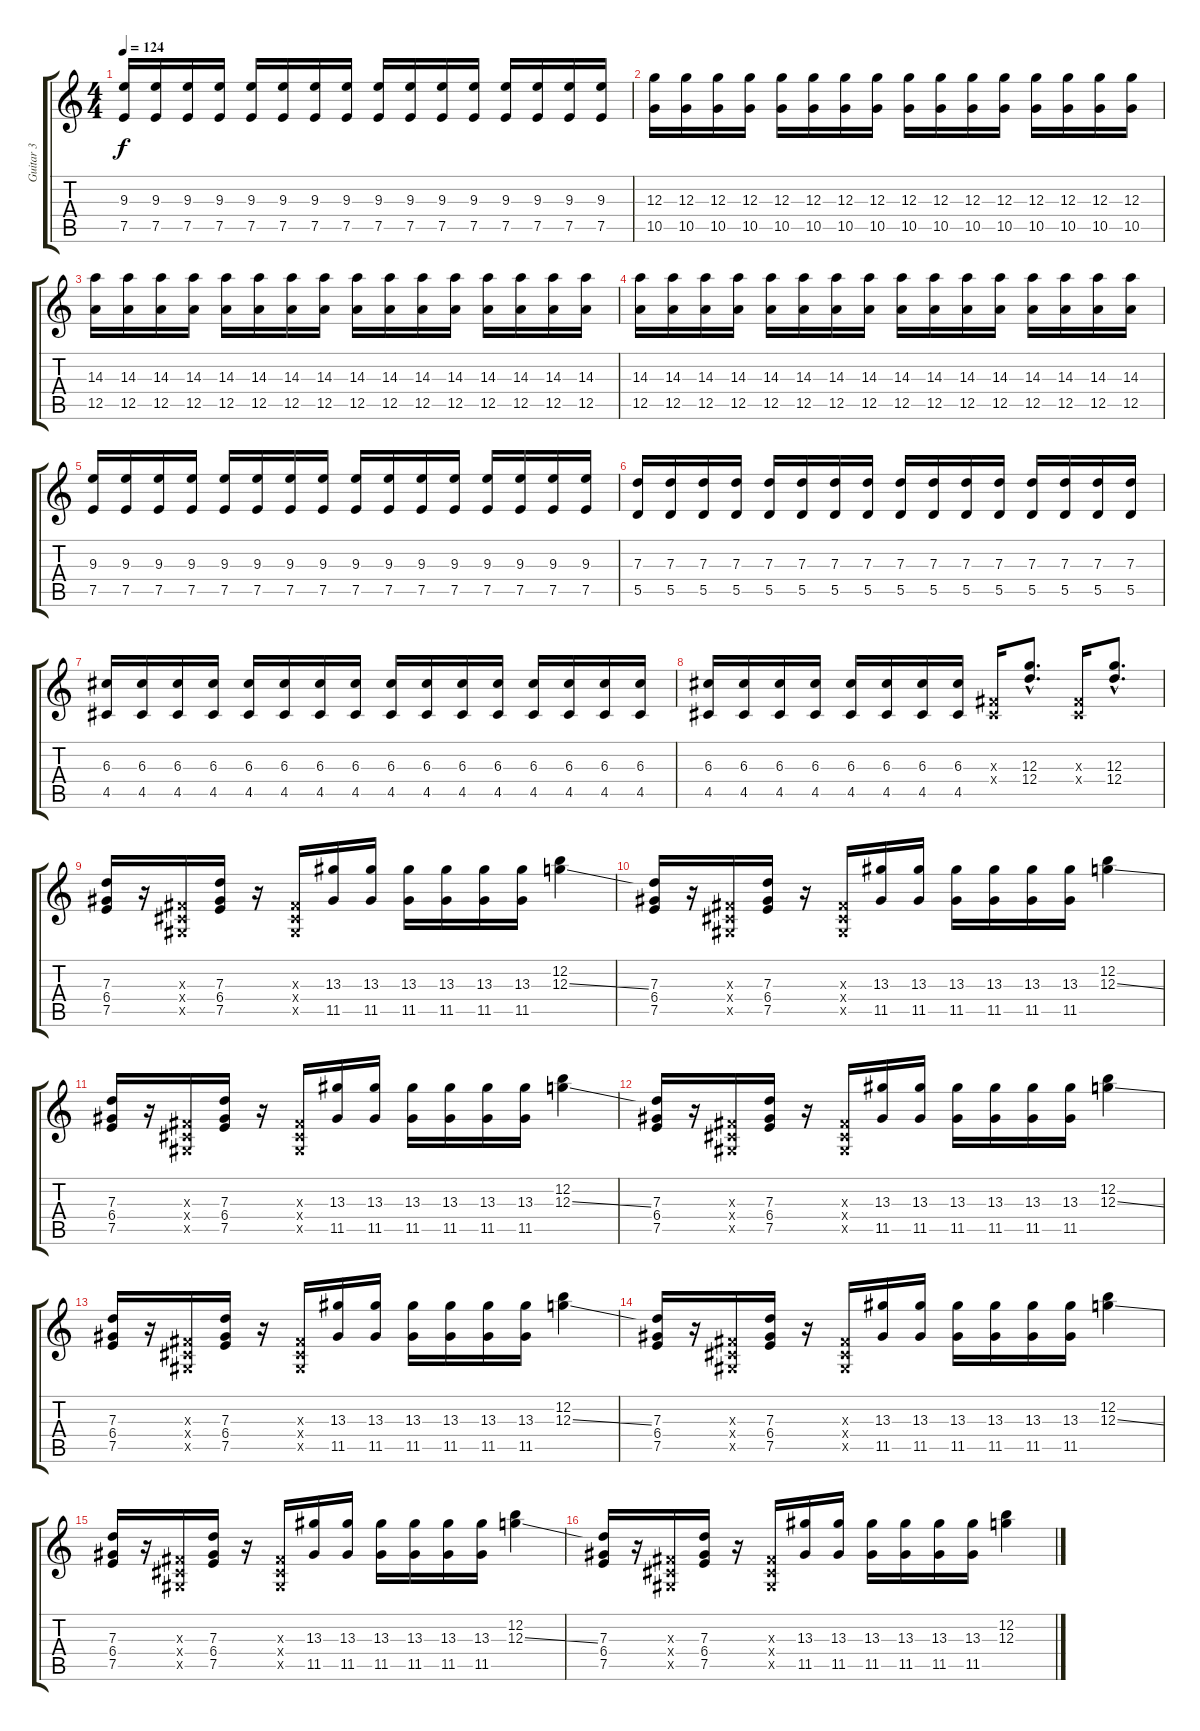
\track ("Guitar 3" "Guitar 3") {instrument overdrivenguitar}
\staff {score tabs}
\tuning (E4 B3 G3 D3 A2 E2) {hide}
\ts (4 4)
\tempo 124
\clef g2
\ks c
(9.3 7.5).16{dy f} (9.3 7.5).16 (9.3 7.5).16 (9.3 7.5).16 (9.3 7.5).16 (9.3 7.5).16 (9.3 7.5).16 (9.3 7.5).16 (9.3 7.5).16 (9.3 7.5).16 (9.3 7.5).16 (9.3 7.5).16 (9.3 7.5).16 (9.3 7.5).16 (9.3 7.5).16 (9.3 7.5).16 |
(12.3 10.5).16 (12.3 10.5).16 (12.3 10.5).16 (12.3 10.5).16 (12.3 10.5).16 (12.3 10.5).16 (12.3 10.5).16 (12.3 10.5).16 (12.3 10.5).16 (12.3 10.5).16 (12.3 10.5).16 (12.3 10.5).16 (12.3 10.5).16 (12.3 10.5).16 (12.3 10.5).16 (12.3 10.5).16 |
(14.3 12.5).16 (14.3 12.5).16 (14.3 12.5).16 (14.3 12.5).16 (14.3 12.5).16 (14.3 12.5).16 (14.3 12.5).16 (14.3 12.5).16 (14.3 12.5).16 (14.3 12.5).16 (14.3 12.5).16 (14.3 12.5).16 (14.3 12.5).16 (14.3 12.5).16 (14.3 12.5).16 (14.3 12.5).16 |
(14.3 12.5).16 (14.3 12.5).16 (14.3 12.5).16 (14.3 12.5).16 (14.3 12.5).16 (14.3 12.5).16 (14.3 12.5).16 (14.3 12.5).16 (14.3 12.5).16 (14.3 12.5).16 (14.3 12.5).16 (14.3 12.5).16 (14.3 12.5).16 (14.3 12.5).16 (14.3 12.5).16 (14.3 12.5).16 |
(9.3 7.5).16 (9.3 7.5).16 (9.3 7.5).16 (9.3 7.5).16 (9.3 7.5).16 (9.3 7.5).16 (9.3 7.5).16 (9.3 7.5).16 (9.3 7.5).16 (9.3 7.5).16 (9.3 7.5).16 (9.3 7.5).16 (9.3 7.5).16 (9.3 7.5).16 (9.3 7.5).16 (9.3 7.5).16 |
(7.3 5.5).16 (7.3 5.5).16 (7.3 5.5).16 (7.3 5.5).16 (7.3 5.5).16 (7.3 5.5).16 (7.3 5.5).16 (7.3 5.5).16 (7.3 5.5).16 (7.3 5.5).16 (7.3 5.5).16 (7.3 5.5).16 (7.3 5.5).16 (7.3 5.5).16 (7.3 5.5).16 (7.3 5.5).16 |
(6.3 4.5).16 (6.3 4.5).16 (6.3 4.5).16 (6.3 4.5).16 (6.3 4.5).16 (6.3 4.5).16 (6.3 4.5).16 (6.3 4.5).16 (6.3 4.5).16 (6.3 4.5).16 (6.3 4.5).16 (6.3 4.5).16 (6.3 4.5).16 (6.3 4.5).16 (6.3 4.5).16 (6.3 4.5).16 |
(6.3 4.5).16 (6.3 4.5).16 (6.3 4.5).16 (6.3 4.5).16 (6.3 4.5).16 (6.3 4.5).16 (6.3 4.5).16 (6.3 4.5).16 (-1.3{x} -1.4{x}).16 (12.3{hac} 12.4{hac}).8{d} (-1.3{x} -1.4{x}).16 (12.3{hac} 12.4{hac}).8{d} |
(7.3 6.4 7.5).16 r.16 (-1.3{x} -1.4{x} -1.5{x}).16 (7.3 6.4 7.5).16 r.16 (-1.3{x} -1.4{x} -1.5{x}).16 (13.3 11.5).16 (13.3 11.5).16 (13.3 11.5).16 (13.3 11.5).16 (13.3 11.5).16 (13.3 11.5).16 (12.2 12.3{ss}).4 |
(7.3 6.4 7.5).16 r.16 (-1.3{x} -1.4{x} -1.5{x}).16 (7.3 6.4 7.5).16 r.16 (-1.3{x} -1.4{x} -1.5{x}).16 (13.3 11.5).16 (13.3 11.5).16 (13.3 11.5).16 (13.3 11.5).16 (13.3 11.5).16 (13.3 11.5).16 (12.2 12.3{ss}).4 |
(7.3 6.4 7.5).16 r.16 (-1.3{x} -1.4{x} -1.5{x}).16 (7.3 6.4 7.5).16 r.16 (-1.3{x} -1.4{x} -1.5{x}).16 (13.3 11.5).16 (13.3 11.5).16 (13.3 11.5).16 (13.3 11.5).16 (13.3 11.5).16 (13.3 11.5).16 (12.2 12.3{ss}).4 |
(7.3 6.4 7.5).16 r.16 (-1.3{x} -1.4{x} -1.5{x}).16 (7.3 6.4 7.5).16 r.16 (-1.3{x} -1.4{x} -1.5{x}).16 (13.3 11.5).16 (13.3 11.5).16 (13.3 11.5).16 (13.3 11.5).16 (13.3 11.5).16 (13.3 11.5).16 (12.2 12.3{ss}).4 |
(7.3 6.4 7.5).16 r.16 (-1.3{x} -1.4{x} -1.5{x}).16 (7.3 6.4 7.5).16 r.16 (-1.3{x} -1.4{x} -1.5{x}).16 (13.3 11.5).16 (13.3 11.5).16 (13.3 11.5).16 (13.3 11.5).16 (13.3 11.5).16 (13.3 11.5).16 (12.2 12.3{ss}).4 |
(7.3 6.4 7.5).16 r.16 (-1.3{x} -1.4{x} -1.5{x}).16 (7.3 6.4 7.5).16 r.16 (-1.3{x} -1.4{x} -1.5{x}).16 (13.3 11.5).16 (13.3 11.5).16 (13.3 11.5).16 (13.3 11.5).16 (13.3 11.5).16 (13.3 11.5).16 (12.2 12.3{ss}).4 |
(7.3 6.4 7.5).16 r.16 (-1.3{x} -1.4{x} -1.5{x}).16 (7.3 6.4 7.5).16 r.16 (-1.3{x} -1.4{x} -1.5{x}).16 (13.3 11.5).16 (13.3 11.5).16 (13.3 11.5).16 (13.3 11.5).16 (13.3 11.5).16 (13.3 11.5).16 (12.2 12.3{ss}).4 |
(7.3 6.4 7.5).16 r.16 (-1.3{x} -1.4{x} -1.5{x}).16 (7.3 6.4 7.5).16 r.16 (-1.3{x} -1.4{x} -1.5{x}).16 (13.3 11.5).16 (13.3 11.5).16 (13.3 11.5).16 (13.3 11.5).16 (13.3 11.5).16 (13.3 11.5).16 (12.2 12.3{ss}).4
